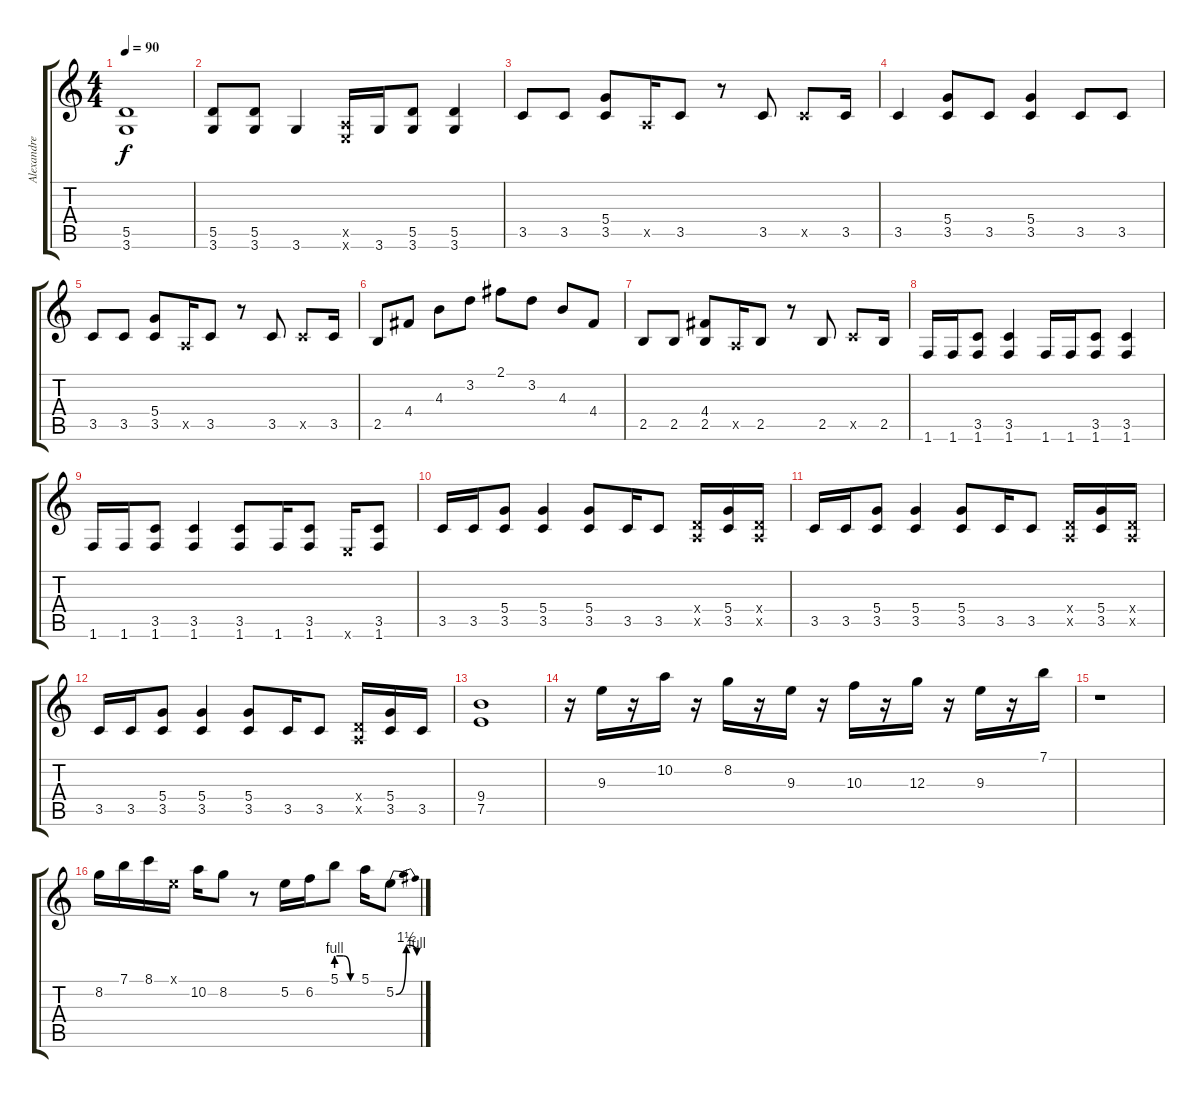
\track ("Alexandre B." "Alexandre ") {instrument overdrivenguitar}
\staff {score tabs}
\tuning (E4 B3 G3 D3 A2 E2) {hide}
\ts (4 4)
\tempo 90
\clef g2
\ks c
(5.5 3.6).1{dy f} |
(5.5 3.6).8{volume 9} (5.5 3.6).8 3.6.4 (0.5{x} 0.6{x}).16 3.6.16 (5.5 3.6).8 (5.5 3.6).4 |
3.5.8 3.5.8 (5.4 3.5).8 0.5{x}.16 3.5.8 r.8 3.5.8 3.5{x}.8 3.5.16 |
3.5.4 (5.4 3.5).8 3.5.8 (5.4 3.5).4 3.5.8 3.5.8 |
3.5.8 3.5.8 (5.4 3.5).8 0.5{x}.16 3.5.8 r.8 3.5.8 3.5{x}.8 3.5.16 |
2.5.8 4.4.8 4.3.8 3.2.8 2.1.8 3.2.8 4.3.8 4.4.8 |
2.5.8 2.5.8 (4.4 2.5).8 0.5{x}.16 2.5.8 r.8 2.5.8 3.5{x}.8 2.5.16 |
1.6.16 1.6.16 (3.5 1.6).8 (3.5 1.6).4 1.6.16 1.6.16 (3.5 1.6).8 (3.5 1.6).4 |
1.6.16 1.6.16 (3.5 1.6).8 (3.5 1.6).4 (3.5 1.6).8 1.6.16 (3.5 1.6).8 0.6{x}.16 (3.5 1.6).8 |
3.5.16 3.5.16 (5.4 3.5).8 (5.4 3.5).4 (5.4 3.5).8 3.5.16 3.5.8 (0.4{x} 0.5{x}).16 (5.4 3.5).16 (0.4{x} 0.5{x}).16 |
3.5.16 3.5.16 (5.4 3.5).8 (5.4 3.5).4 (5.4 3.5).8 3.5.16 3.5.8 (0.4{x} 0.5{x}).16 (5.4 3.5).16 (0.4{x} 0.5{x}).16 |
3.5.16 3.5.16 (5.4 3.5).8 (5.4 3.5).4 (5.4 3.5).8 3.5.16 3.5.8 (0.4{x} 0.5{x}).16 (5.4 3.5).16 3.5.16 |
(9.4 7.5).1{volume 13} |
r.16 9.3.16 r.16 10.2.16 r.16 8.2.16 r.16 9.3.16 r.16 10.3.16 r.16 12.3.16 r.16 9.3.16 r.16 7.1.16 |
r.1 |
8.2.16 7.1.16 8.1.16 0.1{x}.16 10.2.16 8.2.8 r.8 5.2.16 6.2.16 5.1{be (custom 0 4 20 4 40 0 60 0)}.8 5.1.16 5.2{be (bendrelease 0 0 30 6 30 6 60 4)}.8
